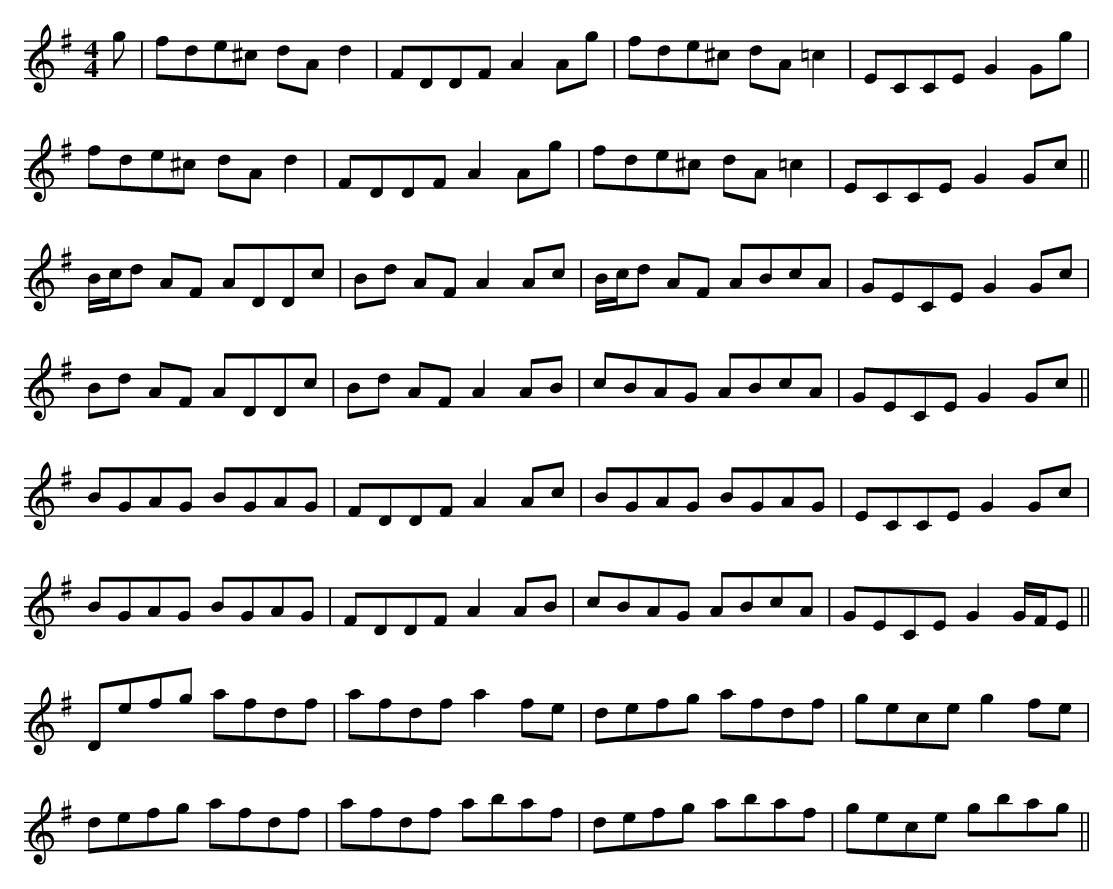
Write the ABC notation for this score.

X:1
M:4/4
K:Dmix
g|fde^c dAd2|FDDF A2 Ag|fde^c dA=c2|ECCE G2Gg|
fde^c dAd2|FDDF A2 Ag|fde^c dA=c2|ECCE G2Gc||
B/c/d AF ADDc|Bd AF A2Ac|B/c/d AF ABcA|GECE G2Gc|
Bd AF ADDc|Bd AF A2 AB|cBAG ABcA|GECE G2Gc||
BGAG BGAG|FDDF A2Ac|BGAG BGAG|ECCE G2Gc|
BGAG BGAG|FDDF A2 AB|cBAG ABcA|GECE G2 G/F/E||
Defg afdf|afdf a2 fe|defg afdf|gece g2 fe|
defg afdf|afdf abaf|defg abaf|gece gbag||
